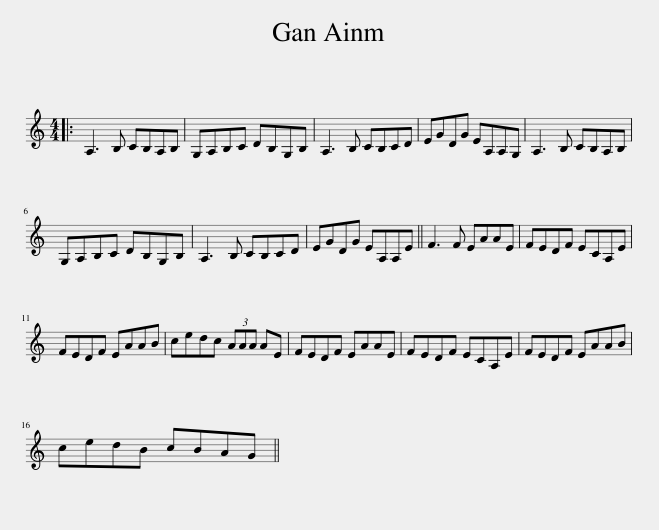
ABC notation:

X:1
L:1/8
M:4/4
I:linebreak $
K:C
V:1 treble
V:1
|: A,3 B, CB,A,B, | G,A,B,C DB,G,B, | A,3 B, CB,CD | EGDG EA,A,G, | A,3 B, CB,A,B, |$ %5
 G,A,B,C DB,G,B, | A,3 B, CB,CD | EGDG EA,A,E || F3 F EAAE | FEDF ECA,E |$ %10
 FEDF EAAB | cedc (3AAA AE | FEDF EAAE | FEDF ECA,E | FEDF EAAB |$ %15
 cedB cBAG || %16
